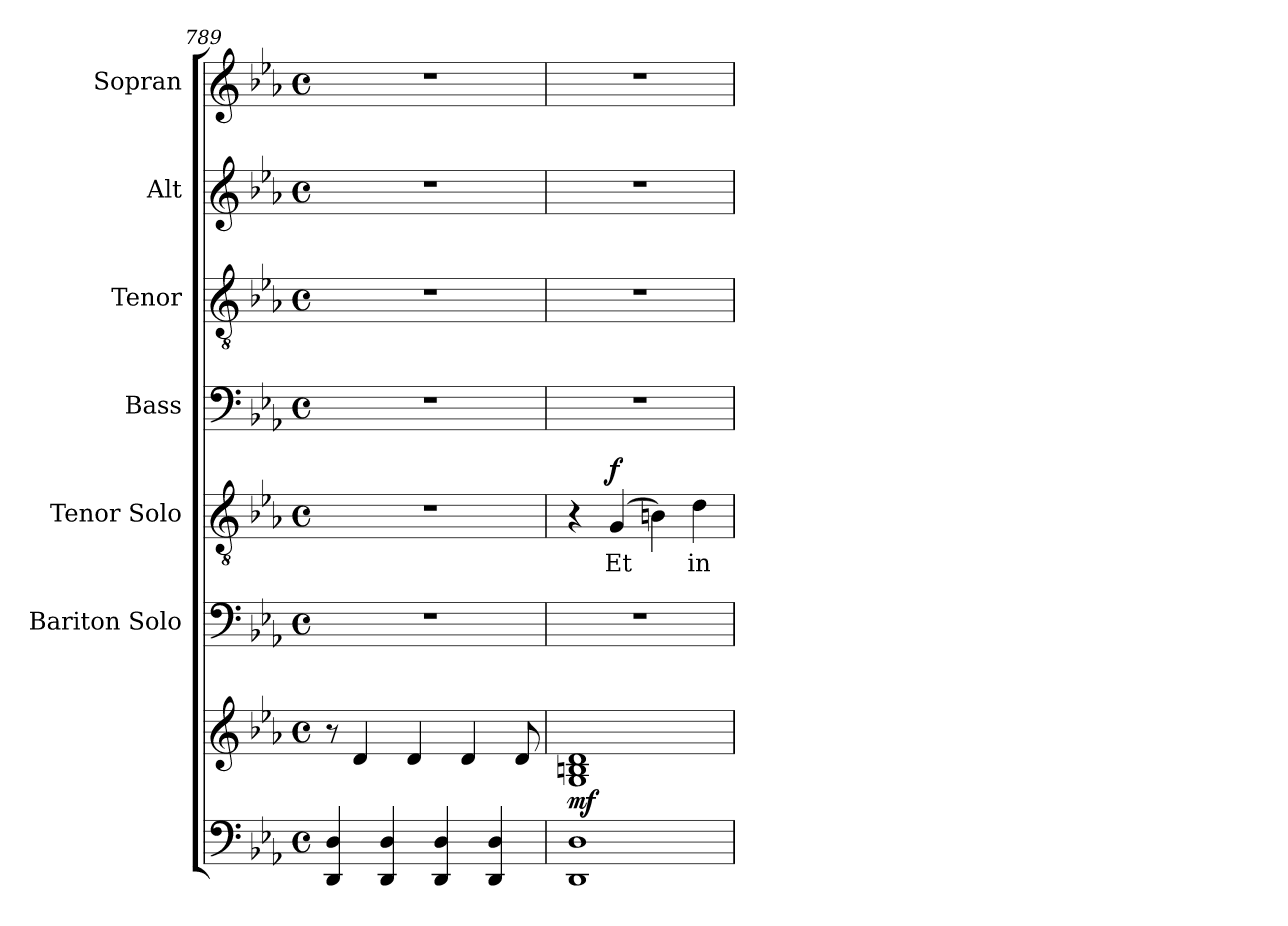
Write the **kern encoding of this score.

**kern	**kern	**dynam	**kern	**kern	**text	**dynam	**kern	**kern	**kern	**kern
*part7	*part7	*part7	*part6	*part5	*part5	*part5	*part4	*part3	*part2	*part1
*staff8	*staff7	*staff7/8	*staff6	*staff5	*staff5	*staff5	*staff4	*staff3	*staff2	*staff1
*	*	*	*I"Bariton Solo	*I"Tenor Solo	*	*	*I"Bass	*I"Tenor	*I"Alt	*I"Sopran
*	*	*	*	*	*	*	*I'B.	*I'T.	*I'A.	*I'S.
*clefF4	*clefG2	*	*clefF4	*clefGv2	*	*	*clefF4	*clefGv2	*clefG2	*clefG2
*k[b-e-a-]	*k[b-e-a-]	*	*k[b-e-a-]	*k[b-e-a-]	*	*	*k[b-e-a-]	*k[b-e-a-]	*k[b-e-a-]	*k[b-e-a-]
*E-:	*E-:	*	*E-:	*E-:	*	*	*E-:	*E-:	*E-:	*E-:
*M4/4	*M4/4	*	*M4/4	*M4/4	*	*	*M4/4	*M4/4	*M4/4	*M4/4
*met(c)	*met(c)	*	*met(c)	*met(c)	*	*	*met(c)	*met(c)	*met(c)	*met(c)
=789	=789	=789	=789	=789	=789	=789	=789	=789	=789	=789
4DD/ 4D/	8r	.	1r	1r	.	.	1r	1r	1r	1r
.	4d/	.	.	.	.	.	.	.	.	.
4DD/ 4D/	.	.	.	.	.	.	.	.	.	.
.	4d/	.	.	.	.	.	.	.	.	.
4DD/ 4D/	.	.	.	.	.	.	.	.	.	.
.	4d/	.	.	.	.	.	.	.	.	.
4DD/ 4D/	.	.	.	.	.	.	.	.	.	.
.	8d/	.	.	.	.	.	.	.	.	.
!!LO:LB:g=z
=790	=790	=790	=790	=790	=790	=790	=790	=790	=790	=790
!	!	!LO:DY:b	!	!	!	!	!	!	!	!
1DD 1D	1G 1Bn 1d	mf	1r	4r	.	.	1r	1r	1r	1r
!	!	!	!	!	!LO:LY:b	!LO:DY:a	!	!	!	!
.	.	.	.	(4G/	Et	f	.	.	.	.
.	.	.	.	4Bn\)	.	.	.	.	.	.
!	!	!	!	!	!LO:LY:b	!	!	!	!	!
.	.	.	.	4d\	in	.	.	.	.	.
=	=	=	=	=	=	=	=	=	=	=
*-	*-	*-	*-	*-	*-	*-	*-	*-	*-	*-
